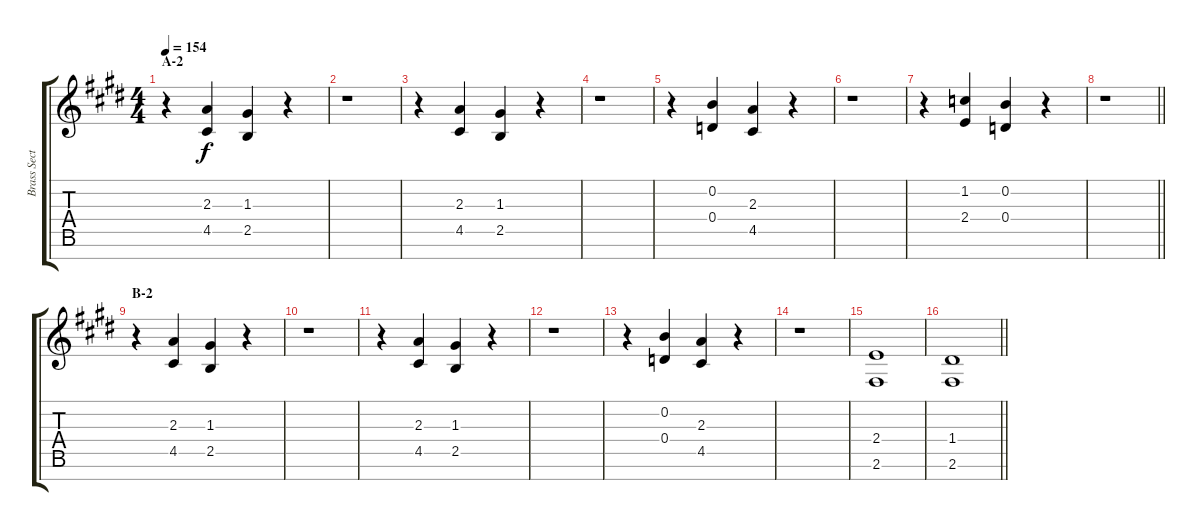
\track ("Brass Section" "Brass Sect") {instrument brasssection}
\staff {score tabs}
\tuning (E5 B4 G4 D4 A3 E3 B2) {hide}
\ts (4 4)
\section ("" "A-2")
\tempo 154
\clef g2
\ks e
r.4{dy f} (2.3 4.5).4 (1.3 2.5).4 r.4 |
r.1 |
r.4 (2.3 4.5).4 (1.3 2.5).4 r.4 |
r.1 |
r.4 (0.2 0.4).4 (2.3 4.5).4 r.4 |
r.1 |
r.4 (1.2 2.4).4 (0.2 0.4).4 r.4 |
\barLineRight lightlight
r.1 |
\section ("" "B-2")
r.4 (2.3 4.5).4 (1.3 2.5).4 r.4 |
r.1 |
r.4 (2.3 4.5).4 (1.3 2.5).4 r.4 |
r.1 |
r.4 (0.2 0.4).4 (2.3 4.5).4 r.4 |
r.1 |
(2.4 2.6).1 |
\barLineRight lightlight
(1.4 2.6).1
